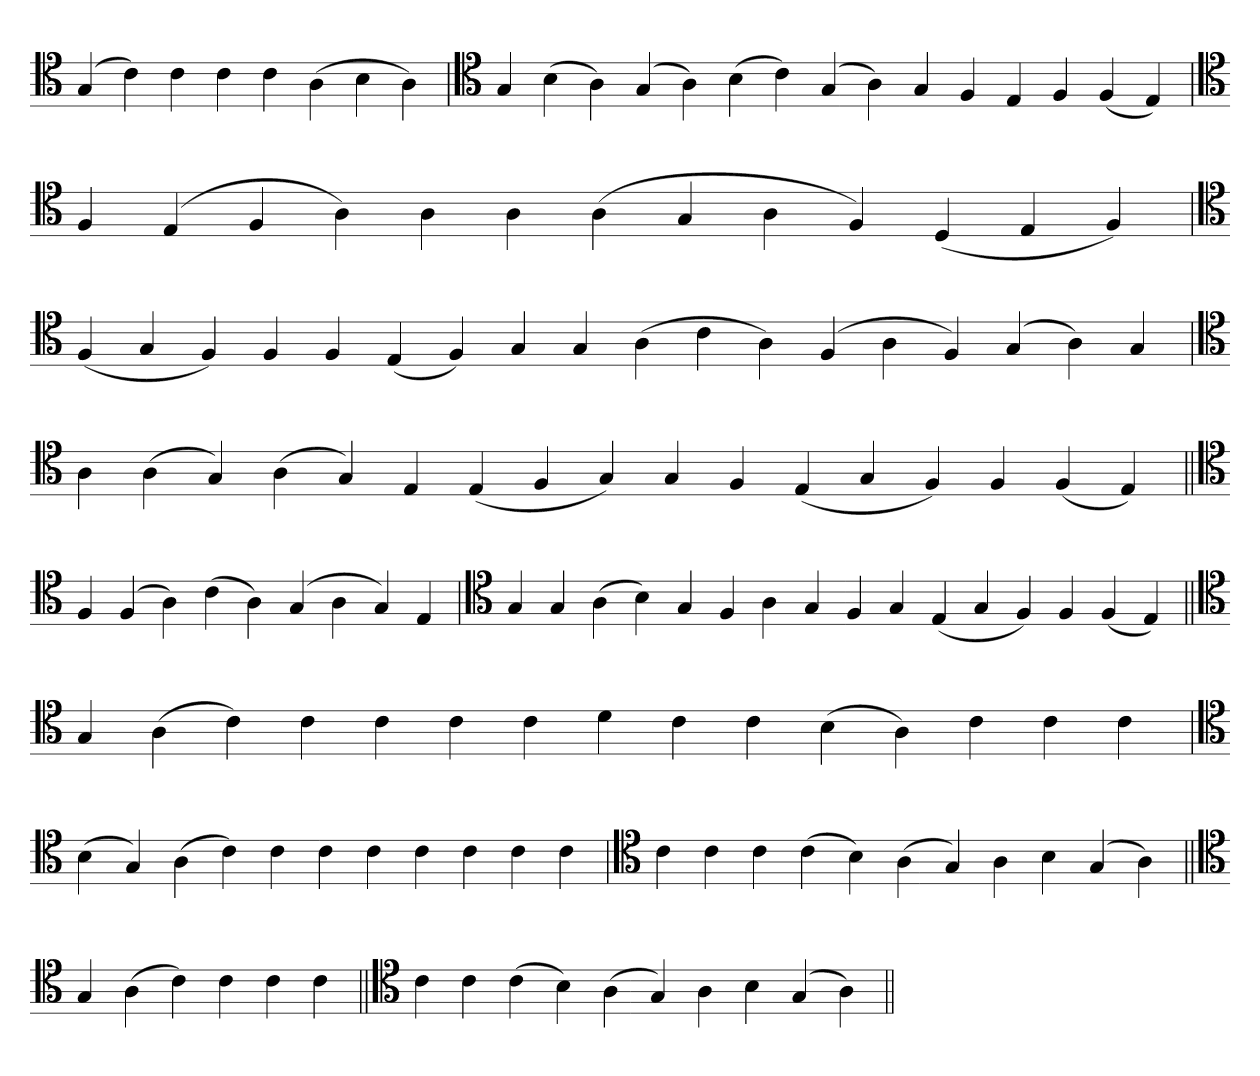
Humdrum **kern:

**kern
*part1
*staff1
*clefC4
=
(4G
4c)
4c
4c
4c
(4A
4B
4A)
=`
*clefC4
4G
(4B
4A)
(4G
4A)
(4B
4c)
(4G
4A)
4G
4F
4E
4F
(4F
4E)
='
*clefC4
4F
(4E
4F
4A)
4A
4A
(4A
4G
4A
4F)
(4D
4E
4F)
=
*clefC4
(4F
4G
4F)
4F
4F
(4E
4F)
4G
4G
(4A
4c
4A)
(4F
4A
4F)
(4G
4A)
4G
=`
*clefC4
4A
(4A
4G)
(4A
4G)
4E
(4E
4F
4G)
4G
4F
(4E
4G
4F)
4F
(4F
4E)
=||
*clefC4
4F
(4F
4A)
(4c
4A)
(4G
4A
4G)
4E
=`
*clefC4
4G
4G
(4A
4B)
4G
4F
4A
4G
4F
4G
(4E
4G
4F)
4F
(4F
4E)
=||
*clefC4
4G
(4A
4c)
4c
4c
4c
4c
4d
4c
4c
(4B
4A)
4c
4c
4c
=
*clefC4
(4B
4G)
(4A
4c)
4c
4c
4c
4c
4c
4c
4c
=`
*clefC4
4c
4c
4c
(4c
4B)
(4A
4G)
4A
4B
(4G
4A)
=||
*clefC4
4G
(4A
4c)
4c
4c
4c
=||
*clefC4
4c
4c
(4c
4B)
(4A
4G)
4A
4B
(4G
4A)
=||
*-
